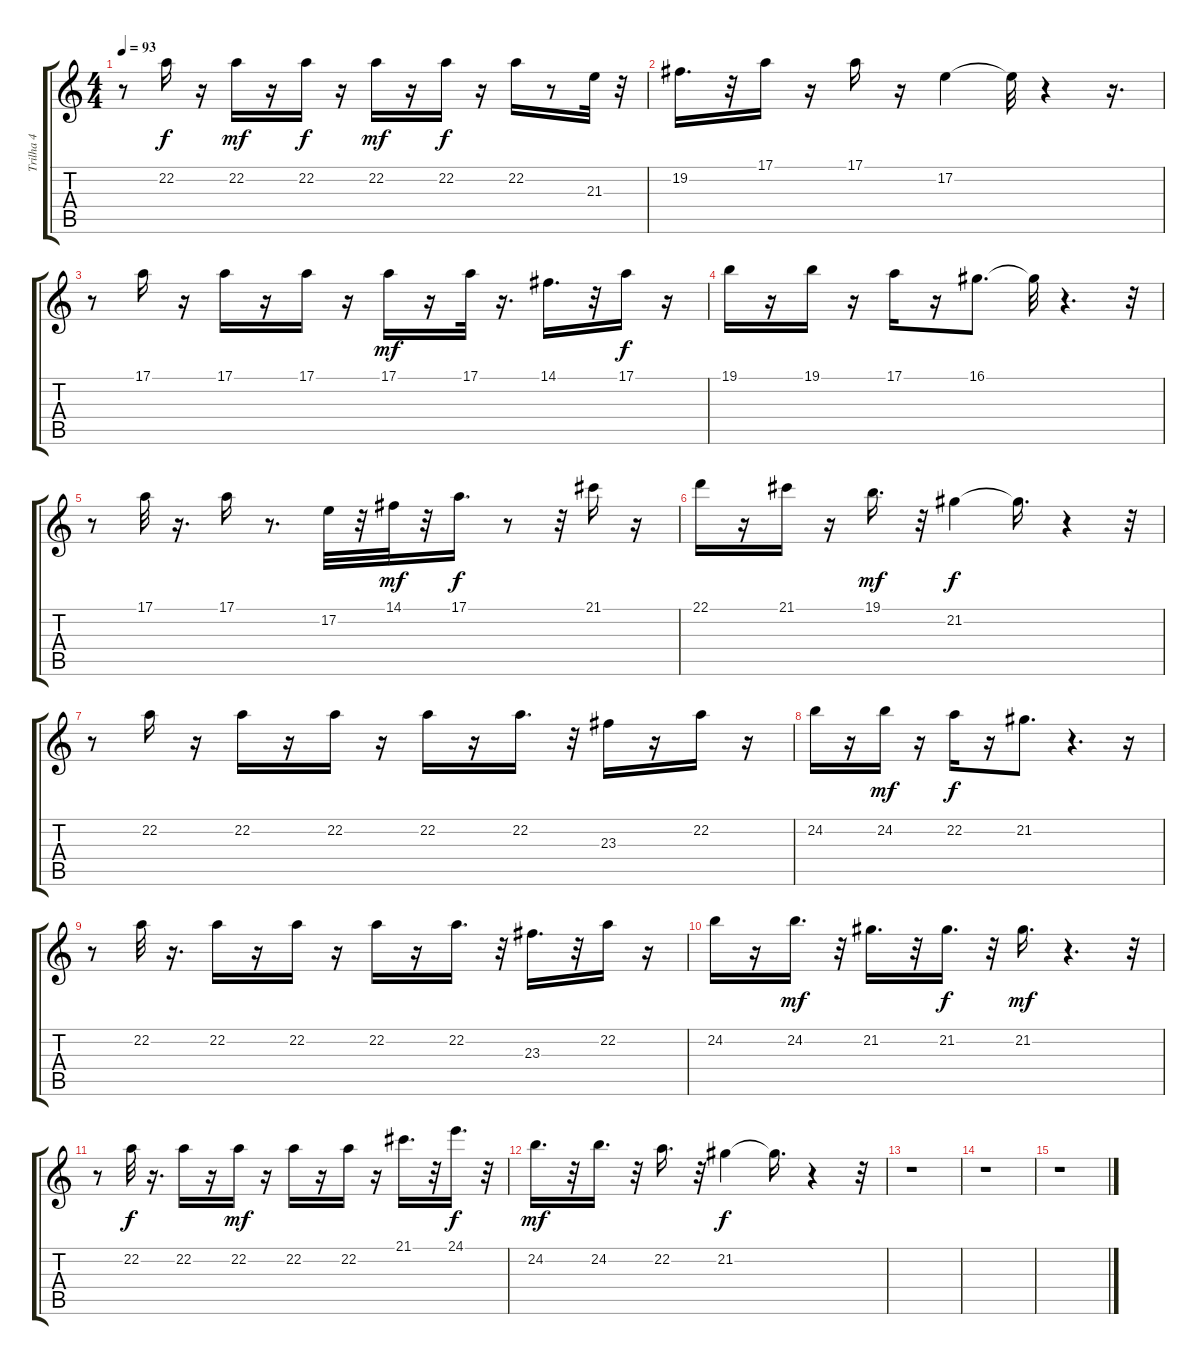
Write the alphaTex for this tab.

\track ("Trilha 4" "Trilha 4") {instrument altosax}
\staff {score tabs}
\tuning (E4 B3 G3 D3 A2 E2) {hide}
\ts (4 4)
\tempo 93
\clef g2
\ks c
r.8{dy f} 22.2.16 r.16 22.2.16{dy mf} r.16 22.2.16{dy f} r.16 22.2.16{dy mf} r.16 22.2.16{dy f} r.16 22.2.16 r.8 21.3.32 r.32 |
19.2.16{d} r.32 17.1.16 r.16 17.1.16 r.16 17.2.4 17.2{t}.32 r.4 r.16{d} |
r.8 17.1.16 r.16 17.1.16 r.16 17.1.16 r.16 17.1.16{dy mf} r.16 17.1.32 r.16{d} 14.1.16{d} r.32 17.1.16{dy f} r.16 |
19.1.16 r.16 19.1.16 r.16 17.1.16 r.16 16.1.8{d} 16.1{t}.32 r.4{d} r.32 |
r.8 17.1.32 r.16{d} 17.1.16 r.8{d} 17.2.32 r.32 14.1.32{dy mf} r.32 17.1.16{d dy f} r.8 r.32 21.1.16 r.16 |
22.1.16 r.16 21.1.16 r.16 19.1.16{d dy mf} r.32 21.2.4{dy f} 21.2{t}.16{d} r.4 r.32 |
r.8 22.2.16 r.16 22.2.16 r.16 22.2.16 r.16 22.2.16 r.16 22.2.16{d} r.32 23.3.16 r.16 22.2.16 r.16 |
24.2.16 r.16 24.2.16{dy mf} r.16 22.2.16{dy f} r.16 21.2.8{d} r.4{d} r.16 |
r.8 22.2.32 r.16{d} 22.2.16 r.16 22.2.16 r.16 22.2.16 r.16 22.2.16{d} r.32 23.3.16{d} r.32 22.2.16 r.16 |
24.2.16 r.16 24.2.16{d dy mf} r.32 21.2.16{d} r.32 21.2.16{d dy f} r.32 21.2.16{d dy mf} r.4{d} r.32 |
r.8 22.2.32{dy f} r.16{d} 22.2.16 r.16 22.2.16{dy mf} r.16 22.2.16 r.16 22.2.16 r.16 21.1.16{d} r.32 24.1.16{d dy f} r.32 |
24.2.16{d dy mf} r.32 24.2.16{d} r.32 22.2.16{d} r.32 21.2.4{dy f} 21.2{t}.16{d} r.4 r.32 |
r.1 |
r.1 |
r.1
